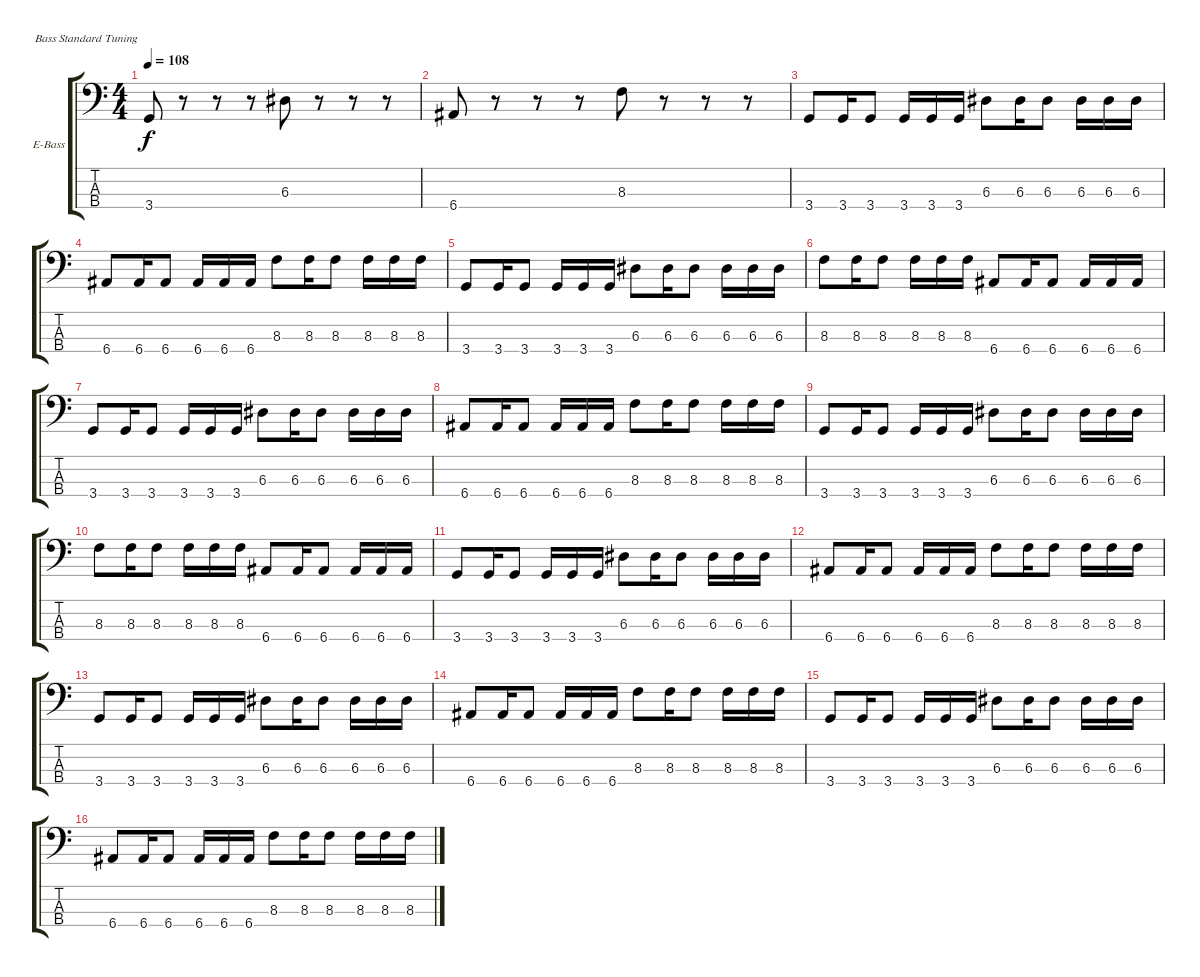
\bracketExtendMode groupsimilarinstruments
\firstSystemTrackNameOrientation horizontal
\otherSystemsTrackNameOrientation horizontal
\track ("Bass" "E-Bass") {instrument electricbassfinger}
\staff {score tabs}
\tuning (G2 D2 A1 E1)
\ts (4 4)
\tempo 108
\clef f4
\ks c
3.4.8{dy f} r.8 r.8 r.8 6.3.8 r.8 r.8 r.8 |
6.4.8 r.8 r.8 r.8 8.3.8 r.8 r.8 r.8 |
3.4.8 3.4.16 3.4.8 3.4.16 3.4.16 3.4.16 6.3.8 6.3.16 6.3.8 6.3.16 6.3.16 6.3.16 |
6.4.8 6.4.16 6.4.8 6.4.16 6.4.16 6.4.16 8.3.8 8.3.16 8.3.8 8.3.16 8.3.16 8.3.16 |
3.4.8 3.4.16 3.4.8 3.4.16 3.4.16 3.4.16 6.3.8 6.3.16 6.3.8 6.3.16 6.3.16 6.3.16 |
8.3.8 8.3.16 8.3.8 8.3.16 8.3.16 8.3.16 6.4.8 6.4.16 6.4.8 6.4.16 6.4.16 6.4.16 |
3.4.8 3.4.16 3.4.8 3.4.16 3.4.16 3.4.16 6.3.8 6.3.16 6.3.8 6.3.16 6.3.16 6.3.16 |
6.4.8 6.4.16 6.4.8 6.4.16 6.4.16 6.4.16 8.3.8 8.3.16 8.3.8 8.3.16 8.3.16 8.3.16 |
3.4.8 3.4.16 3.4.8 3.4.16 3.4.16 3.4.16 6.3.8 6.3.16 6.3.8 6.3.16 6.3.16 6.3.16 |
8.3.8 8.3.16 8.3.8 8.3.16 8.3.16 8.3.16 6.4.8 6.4.16 6.4.8 6.4.16 6.4.16 6.4.16 |
3.4.8 3.4.16 3.4.8 3.4.16 3.4.16 3.4.16 6.3.8 6.3.16 6.3.8 6.3.16 6.3.16 6.3.16 |
6.4.8 6.4.16 6.4.8 6.4.16 6.4.16 6.4.16 8.3.8 8.3.16 8.3.8 8.3.16 8.3.16 8.3.16 |
3.4.8 3.4.16 3.4.8 3.4.16 3.4.16 3.4.16 6.3.8 6.3.16 6.3.8 6.3.16 6.3.16 6.3.16 |
6.4.8 6.4.16 6.4.8 6.4.16 6.4.16 6.4.16 8.3.8 8.3.16 8.3.8 8.3.16 8.3.16 8.3.16 |
3.4.8 3.4.16 3.4.8 3.4.16 3.4.16 3.4.16 6.3.8 6.3.16 6.3.8 6.3.16 6.3.16 6.3.16 |
6.4.8 6.4.16 6.4.8 6.4.16 6.4.16 6.4.16 8.3.8 8.3.16 8.3.8 8.3.16 8.3.16 8.3.16
